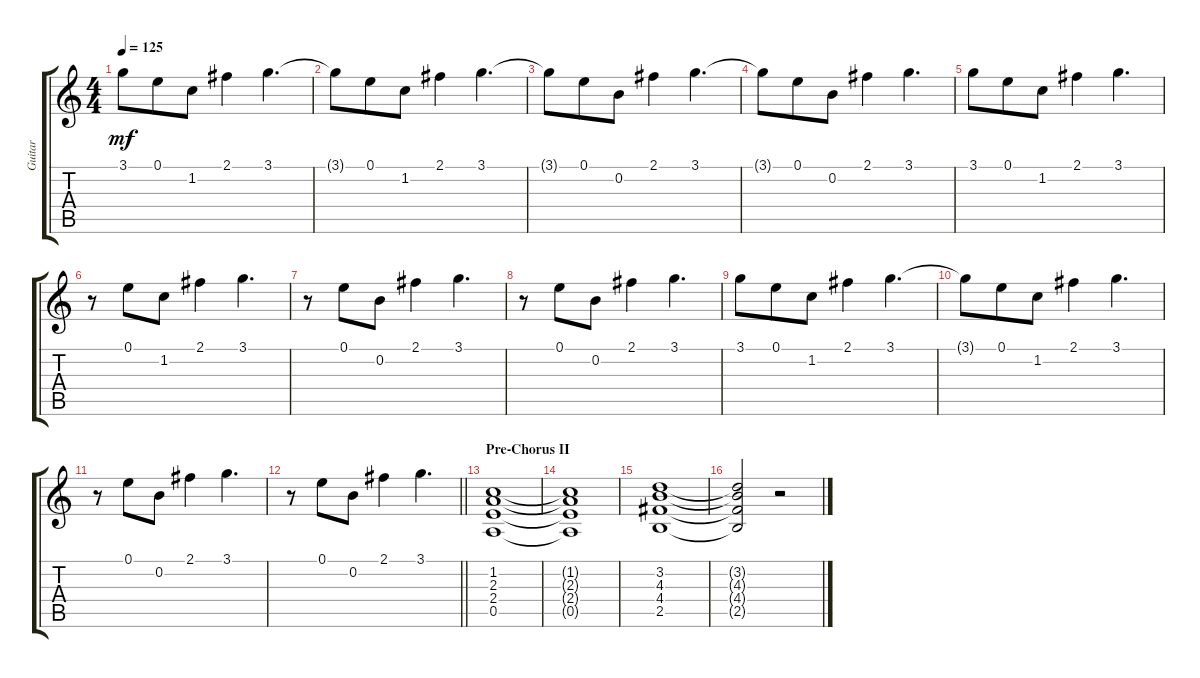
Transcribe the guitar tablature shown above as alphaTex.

\track ("Guitar" "Guitar") {instrument electricguitarclean}
\staff {score tabs}
\tuning (E4 B3 G3 D3 A2 E2) {hide}
\ts (4 4)
\tempo 125
\clef g2
\ks c
3.1.8{dy mf} 0.1.8{beam merge} 1.2.8 2.1.4 3.1.4{d} |
3.1{t}.8 0.1.8{beam merge} 1.2.8 2.1.4 3.1.4{d} |
3.1{t}.8 0.1.8{beam merge} 0.2.8 2.1.4 3.1.4{d} |
3.1{t}.8 0.1.8{beam merge} 0.2.8 2.1.4 3.1.4{d} |
3.1.8 0.1.8{beam merge} 1.2.8 2.1.4 3.1.4{d} |
r.8 0.1.8{beam merge} 1.2.8 2.1.4 3.1.4{d} |
r.8 0.1.8{beam merge} 0.2.8 2.1.4 3.1.4{d} |
r.8 0.1.8{beam merge} 0.2.8 2.1.4 3.1.4{d} |
3.1.8 0.1.8{beam merge} 1.2.8 2.1.4 3.1.4{d} |
3.1{t}.8 0.1.8{beam merge} 1.2.8 2.1.4 3.1.4{d} |
r.8 0.1.8{beam merge} 0.2.8 2.1.4 3.1.4{d} |
\barLineRight lightlight
r.8 0.1.8{beam merge} 0.2.8 2.1.4 3.1.4{d} |
\section ("" "Pre-Chorus II")
(1.2 2.3 2.4 0.5).1 |
(1.2{t} 2.3{t} 2.4{t} 0.5{t}).1 |
(3.2 4.3 4.4 2.5).1 |
(3.2{t} 4.3{t} 4.4{t} 2.5{t}).2 r.2
